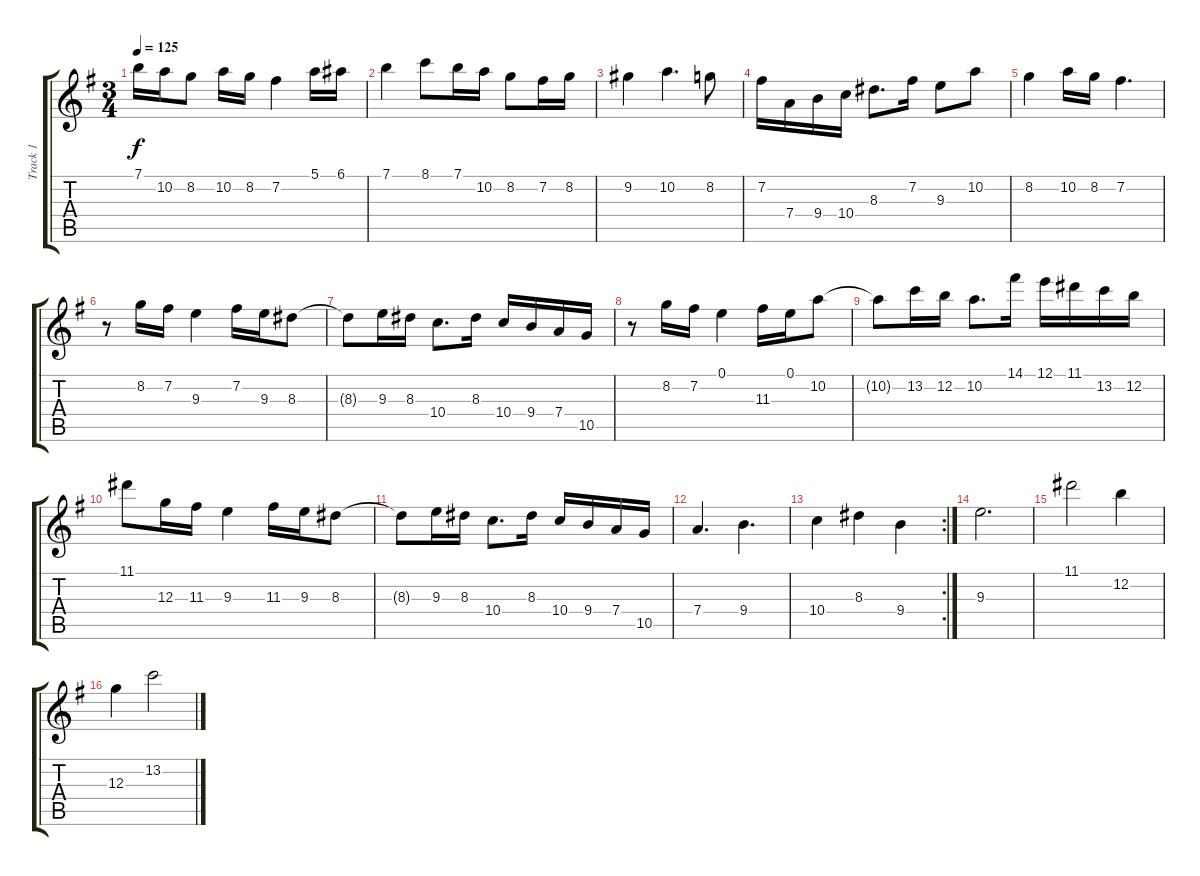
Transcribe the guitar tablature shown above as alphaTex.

\track ("Track 1" "Track 1") {instrument acousticguitarnylon}
\staff {score tabs}
\tuning (E4 B3 G3 D3 A2 E2) {hide}
\ts (3 4)
\tempo 125
\clef g2
\ks eminor
7.1.16{dy f} 10.2.16 8.2.8 10.2.16 8.2.16 7.2.4 5.1.16 6.1.16 |
7.1.4 8.1.8 7.1.16 10.2.16 8.2.8 7.2.16 8.2.16 |
9.2.4 10.2.4{d} 8.2.8 |
7.2.16 7.4.16 9.4.16 10.4.16 8.3.8{d} 7.2.16 9.3.8 10.2.8 |
8.2.4 10.2.16 8.2.16 7.2.4{d} |
r.8 8.2.16 7.2.16 9.3.4 7.2.16 9.3.16 8.3.8 |
8.3{t}.8 9.3.16 8.3.16 10.4.8{d} 8.3.16 10.4.16 9.4.16 7.4.16 10.5.16 |
r.8 8.2.16 7.2.16 0.1.4 11.3.16 0.1.16 10.2.8 |
10.2{t}.8 13.2.16 12.2.16 10.2.8{d} 14.1.16 12.1.16 11.1.16 13.2.16 12.2.16 |
11.1.8 12.3.16 11.3.16 9.3.4 11.3.16 9.3.16 8.3.8 |
8.3{t}.8 9.3.16 8.3.16 10.4.8{d} 8.3.16 10.4.16 9.4.16 7.4.16 10.5.16 |
7.4.4{d} 9.4.4{d} |
\rc 2
10.4.4 8.3.4 9.4.4 |
9.3.2{d} |
11.1.2 12.2.4 |
12.3.4 13.2.2
